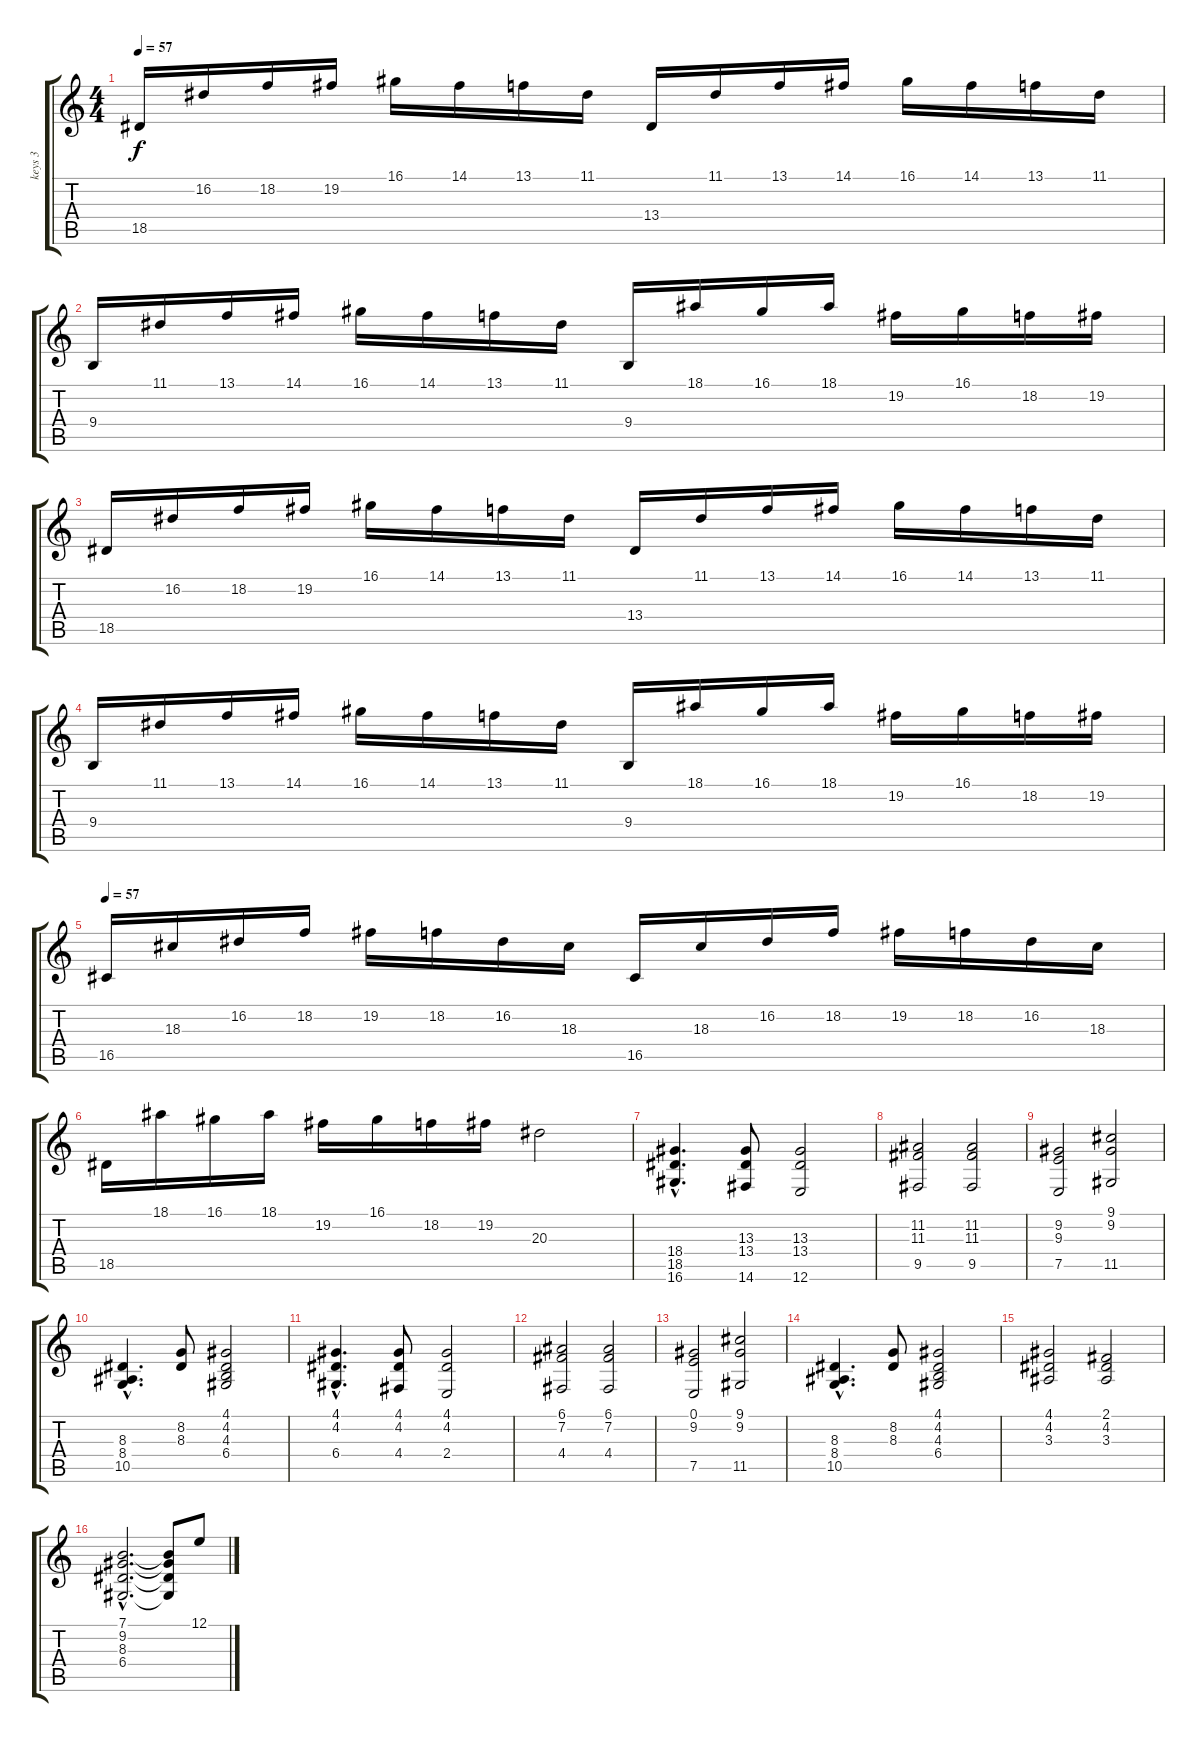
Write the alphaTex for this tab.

\track ("keys 3" "keys 3") {instrument celesta}
\staff {score tabs}
\tuning (E4 B3 G3 D3 A2 E2) {hide}
\ts (4 4)
\tempo 57
\clef g2
\ks c
18.5.16{dy f} 16.2.16 18.2.16 19.2.16 16.1.16 14.1.16 13.1.16 11.1.16 13.4.16 11.1.16 13.1.16 14.1.16 16.1.16 14.1.16 13.1.16 11.1.16 |
9.4.16 11.1.16 13.1.16 14.1.16 16.1.16 14.1.16 13.1.16 11.1.16 9.4.16 18.1.16 16.1.16 18.1.16 19.2.16 16.1.16 18.2.16 19.2.16 |
18.5.16 16.2.16 18.2.16 19.2.16 16.1.16 14.1.16 13.1.16 11.1.16 13.4.16 11.1.16 13.1.16 14.1.16 16.1.16 14.1.16 13.1.16 11.1.16 |
9.4.16 11.1.16 13.1.16 14.1.16 16.1.16 14.1.16 13.1.16 11.1.16 9.4.16 18.1.16 16.1.16 18.1.16 19.2.16 16.1.16 18.2.16 19.2.16 |
\tempo 57
16.5.16 18.3.16 16.2.16 18.2.16 19.2.16 18.2.16 16.2.16 18.3.16 16.5.16 18.3.16 16.2.16 18.2.16 19.2.16 18.2.16 16.2.16 18.3.16 |
18.5.16 18.1.16 16.1.16 18.1.16 19.2.16 16.1.16 18.2.16 19.2.16 20.3.2 |
(18.4{hac} 18.5{hac} 16.6{hac}).4{d volume 6} (13.3 13.4 14.6).8 (13.3 13.4 12.6).2 |
(11.2 11.3 9.5).2 (11.2 11.3 9.5).2 |
(9.2 9.3 7.5).2 (9.1 9.2 11.5).2 |
(8.3{hac} 8.4{hac} 10.5{hac}).4{d} (8.2 8.3).8 (4.1 4.2 4.3 6.4).2 |
(4.1{hac} 4.2{hac} 6.4{hac}).4{d} (4.1 4.2 4.4).8 (4.1 4.2 2.4).2 |
(6.1 7.2 4.4).2 (6.1 7.2 4.4).2 |
(0.1 9.2 7.5).2 (9.1 9.2 11.5).2 |
(8.3{hac} 8.4{hac} 10.5{hac}).4{d} (8.2 8.3).8 (4.1 4.2 4.3 6.4).2 |
(4.1 4.2 3.3).2 (2.1 4.2 3.3).2 |
(7.1{hac} 9.2{hac} 8.3{hac} 6.4{hac}).2{d} (7.1{t} 9.2{t} 8.3{t} 6.4{t}).8 12.1.8{volume 16}
